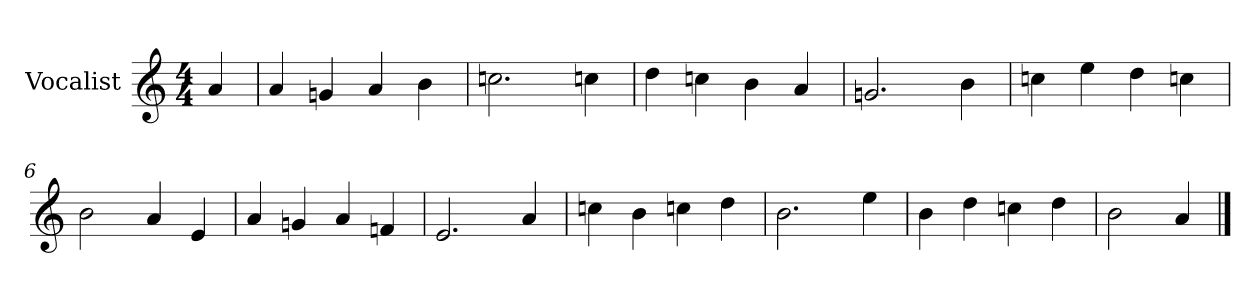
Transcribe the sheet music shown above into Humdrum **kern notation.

**kern
*part1
*staff1
*I"Vocalist
*k[]
*a:
*M4/4
=
4a
=1
4a
4gn
4a
4b
=2
2.ccn
4ccn
=3
4dd
4ccn
4b
4a
=4
2.gn
4b
=5
4ccn
4ee
4dd
4ccn
=6
2b
4a
4e
=7
4a
4gn
4a
4fn
=8
2.e
4a
=9
4ccn
4b
4ccn
4dd
=10
2.b
4ee
=11
4b
4dd
4ccn
4dd
=12
2b
4a
==
*-
